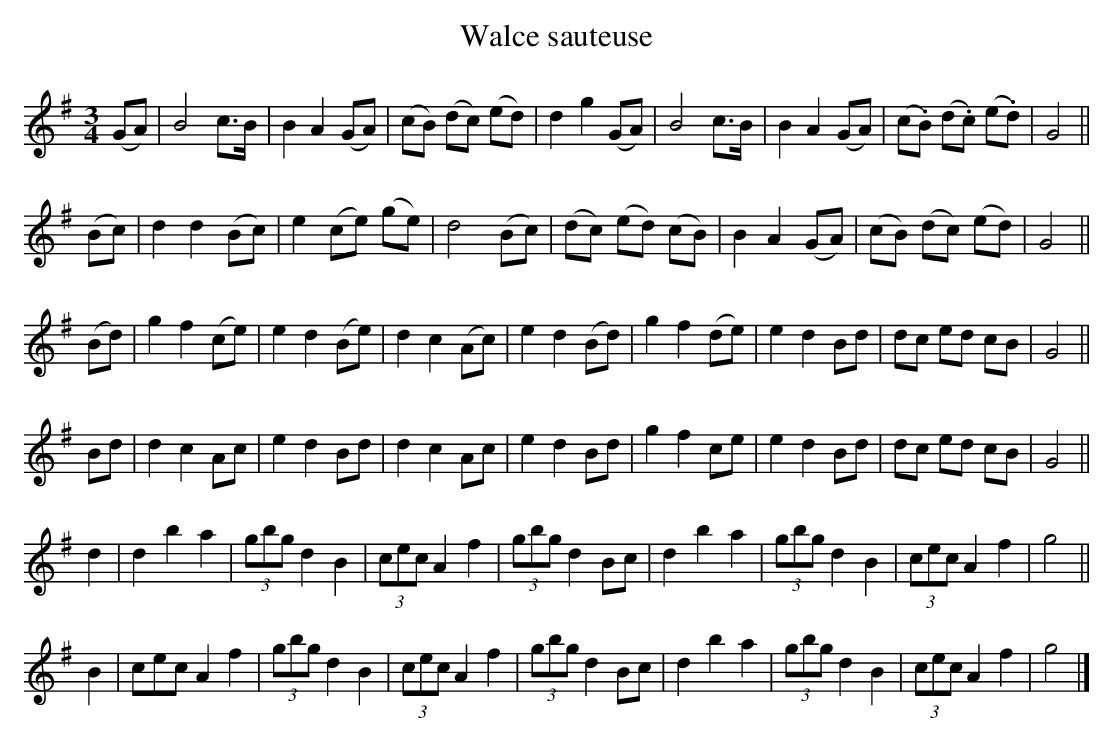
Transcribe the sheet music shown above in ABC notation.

X:1
T:Walce sauteuse
M:3/4
K:Gmaj
L:1/8
(GA)|B4 c>B|B2 A2 (GA)|(cB) (dc) (ed)|d2 g2 (GA)|B4 c>B|B2 A2 (GA)|(c.B) (d.c) (e.d)|G4||
(Bc)|d2 d2 (Bc)|e2 (ce) (ge)|d4 (Bc)|(dc) (ed) (cB)|B2 A2 (GA)|(cB) (dc) (ed)|G4||
(Bd)|g2 f2 (ce)|e2 d2 (Be)|d2 c2 (Ac)|e2 d2 (Bd)|g2 f2 (de)|e2 d2 Bd|dc ed cB|G4||
Bd|d2 c2 Ac|e2 d2 Bd|d2 c2 Ac|e2 d2 Bd|g2 f2 ce|e2 d2 Bd|dc ed cB|G4||
d2|d2 b2 a2|(3gbg d2 B2|(3cec A2 f2|(3gbg d2 Bc|d2 b2 a2|(3gbg d2 B2|(3cec A2 f2|g4||
B2|cec A2 f2|(3gbg d2 B2|(3cec A2 f2|(3gbg d2 Bc|d2 b2 a2|(3gbg d2 B2|(3cec A2 f2|g4|]
